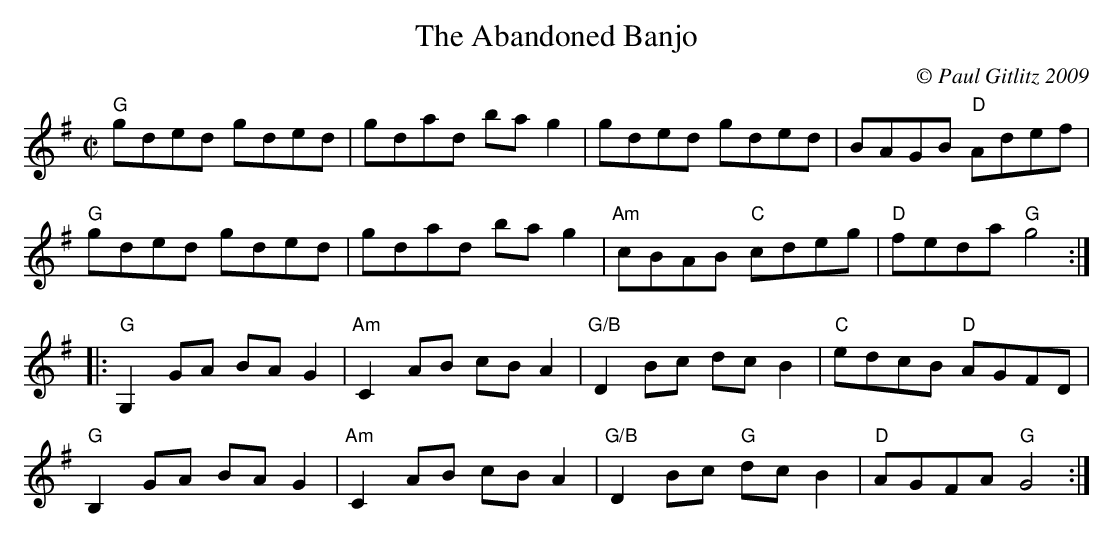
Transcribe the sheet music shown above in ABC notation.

X:1
T:Abandoned Banjo, The
M:C|
C:© Paul Gitlitz 2009
K:G
"G"gded gded|gdad bag2|gded gded|BAGB "D"Adef|!
"G"gded gded|gdad bag2|"Am"cBAB "C"cdeg|"D"feda "G"g4:|!
|:"G"G,2GA BAG2|"Am"C2AB cBA2|"G/B"D2Bc dcB2|"C"edcB "D"AGFD|!
"G"B,2GA BAG2|"Am"C2AB cBA2|"G/B"D2Bc "G"dcB2|"D"AGFA "G"G4:|]
